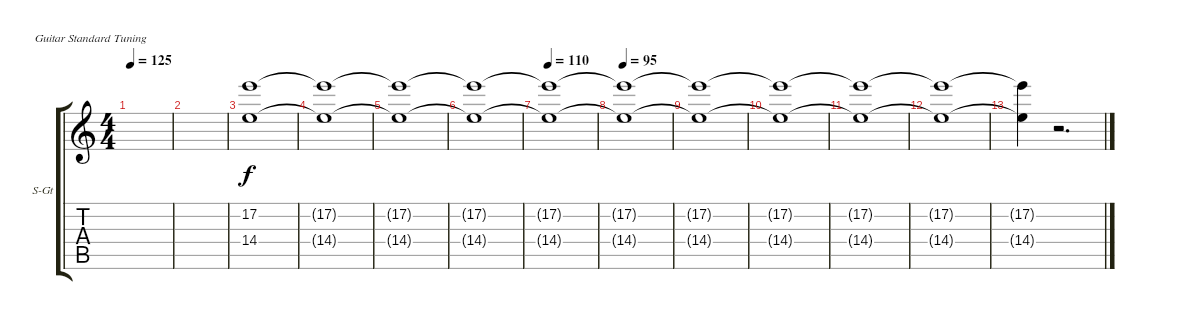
\defaultSystemsLayout 4
\bracketExtendMode groupsimilarinstruments
\firstSystemTrackNameOrientation horizontal
\otherSystemsTrackNameOrientation horizontal
\track ("Lead string 03" "S-Gt") {instrument acousticguitarsteel}
\staff {score tabs}
\tuning (E4 B3 G3 D3 A2 E2)
\ts (4 4)
\tempo 125
\clef g2
\ks c
|
|
(17.2 14.4).1 |
(14.4{t} 17.2{t}).1 |
(17.2{t} 14.4{t}).1 |
(17.2{t} 14.4{t}).1 |
\tempo 110
(17.2{t} 14.4{t}).1 |
\tempo 95
(17.2{t} 14.4{t}).1 |
(17.2{t} 14.4{t}).1 |
(17.2{t} 14.4{t}).1 |
(17.2{t} 14.4{t}).1 |
(17.2{t} 14.4{t}).1 |
(17.2{t} 14.4{t}).4 r.2{d}
